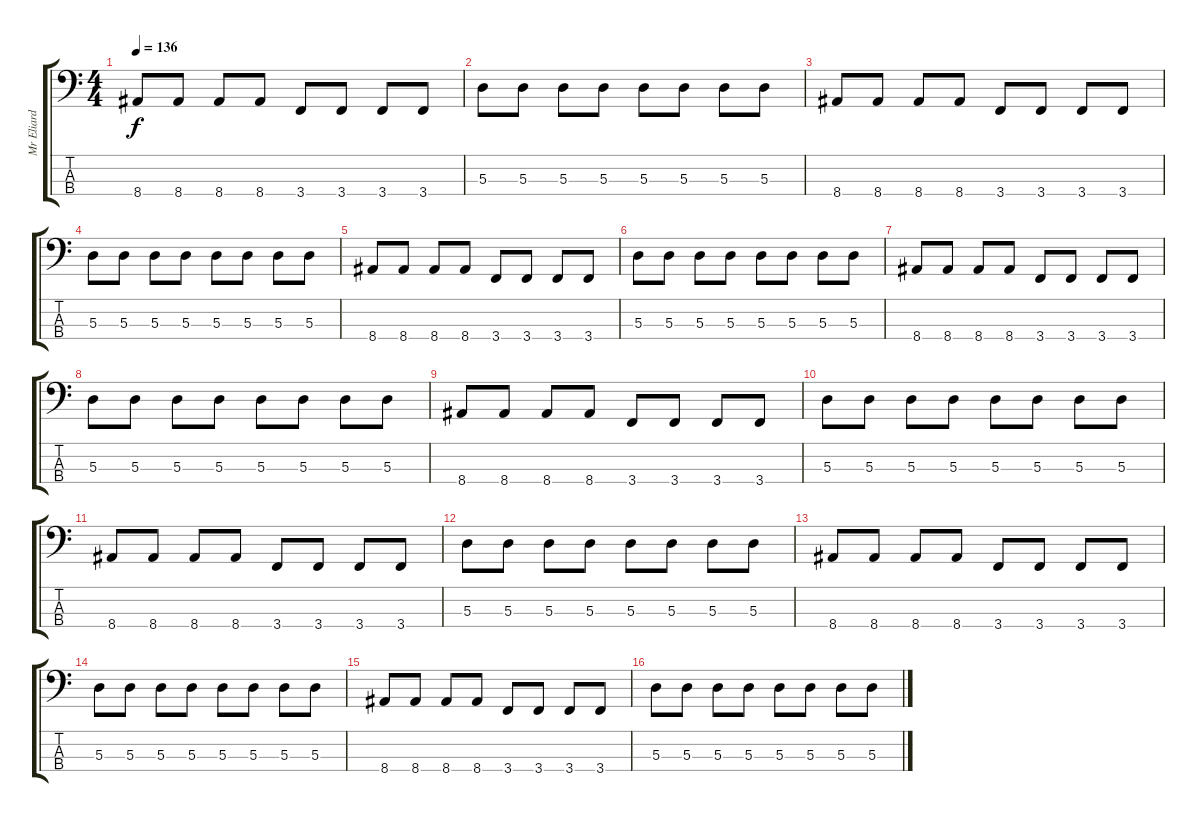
\track ("Mr Eliard (Basse)" "Mr Eliard ") {instrument electricbassfinger}
\staff {score tabs}
\tuning (G2 D2 A1 D1) {hide}
\ts (4 4)
\tempo 136
\clef f4
\ks c
8.4.8{dy f} 8.4.8 8.4.8 8.4.8 3.4.8 3.4.8 3.4.8 3.4.8 |
5.3.8 5.3.8 5.3.8 5.3.8 5.3.8 5.3.8 5.3.8 5.3.8 |
8.4.8 8.4.8 8.4.8 8.4.8 3.4.8 3.4.8 3.4.8 3.4.8 |
5.3.8 5.3.8 5.3.8 5.3.8 5.3.8 5.3.8 5.3.8 5.3.8 |
8.4.8 8.4.8 8.4.8 8.4.8 3.4.8 3.4.8 3.4.8 3.4.8 |
5.3.8 5.3.8 5.3.8 5.3.8 5.3.8 5.3.8 5.3.8 5.3.8 |
8.4.8 8.4.8 8.4.8 8.4.8 3.4.8 3.4.8 3.4.8 3.4.8 |
5.3.8 5.3.8 5.3.8 5.3.8 5.3.8 5.3.8 5.3.8 5.3.8 |
8.4.8 8.4.8 8.4.8 8.4.8 3.4.8 3.4.8 3.4.8 3.4.8 |
5.3.8 5.3.8 5.3.8 5.3.8 5.3.8 5.3.8 5.3.8 5.3.8 |
8.4.8 8.4.8 8.4.8 8.4.8 3.4.8 3.4.8 3.4.8 3.4.8 |
5.3.8 5.3.8 5.3.8 5.3.8 5.3.8 5.3.8 5.3.8 5.3.8 |
8.4.8 8.4.8 8.4.8 8.4.8 3.4.8 3.4.8 3.4.8 3.4.8 |
5.3.8 5.3.8 5.3.8 5.3.8 5.3.8 5.3.8 5.3.8 5.3.8 |
8.4.8 8.4.8 8.4.8 8.4.8 3.4.8 3.4.8 3.4.8 3.4.8 |
5.3.8 5.3.8 5.3.8 5.3.8 5.3.8 5.3.8 5.3.8 5.3.8
